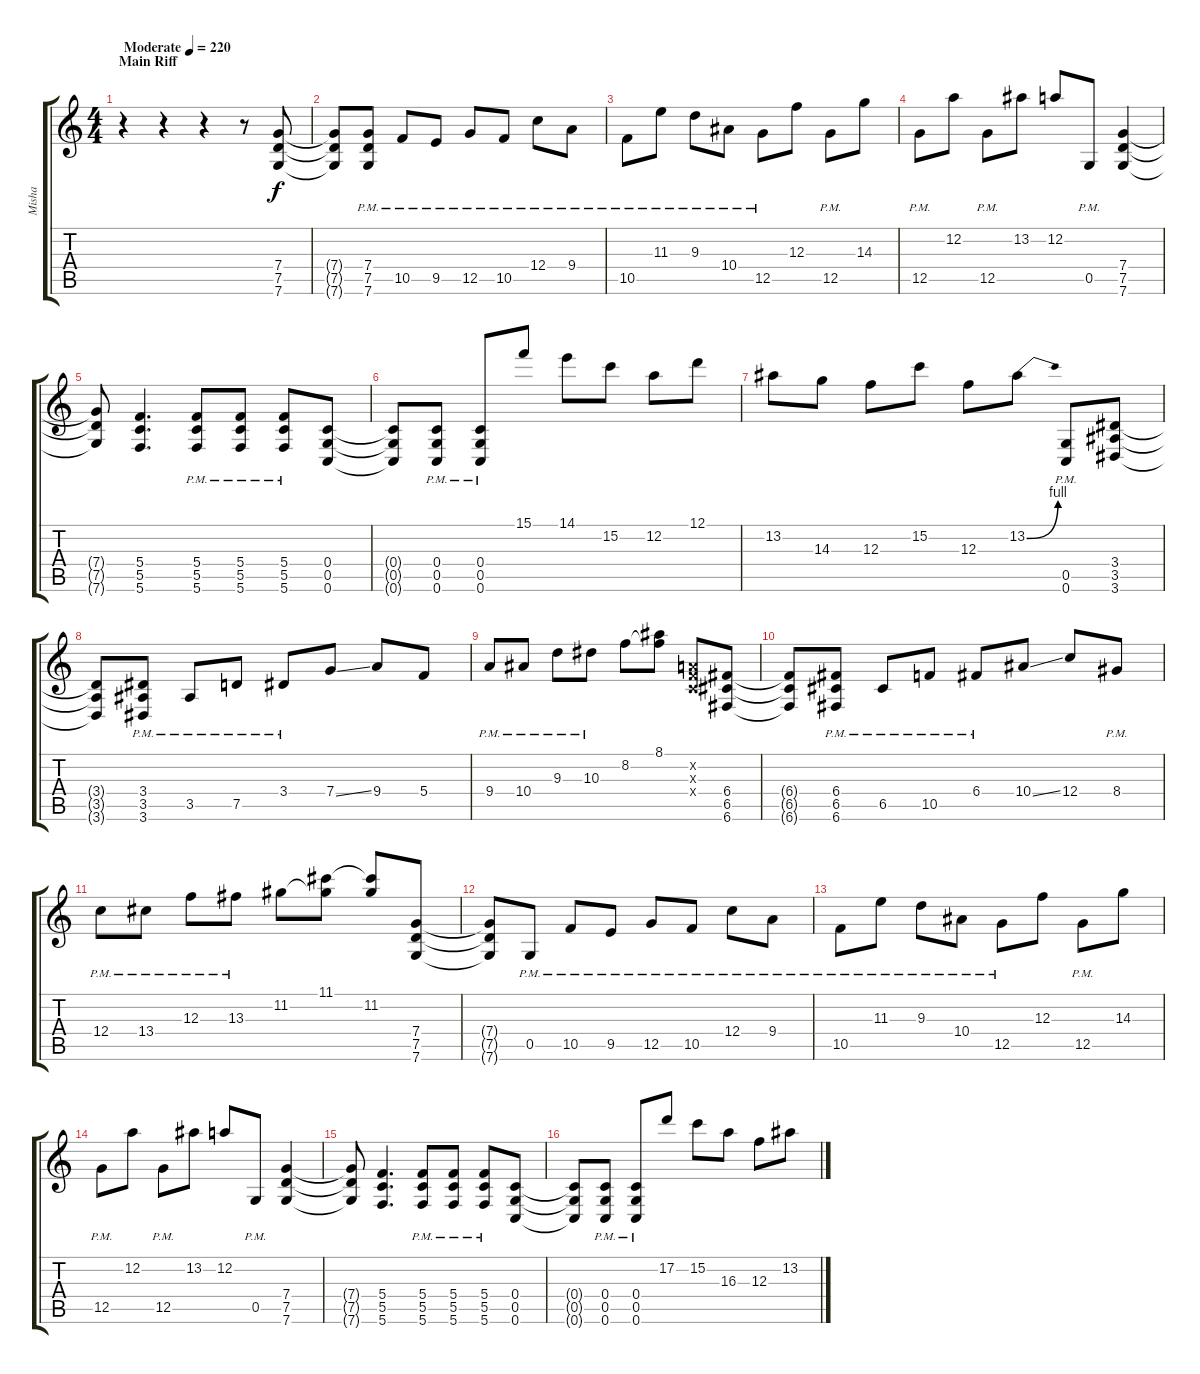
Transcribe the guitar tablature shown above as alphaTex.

\track ("Misha" "Misha") {instrument overdrivenguitar}
\staff {score tabs}
\tuning (D4 A3 F3 C3 G2 C2) {hide}
\ts (4 4)
\section ("" "Main Riff")
\tempo (220 "Moderate")
\clef g2
\ks c
r.4{dy f instrument overdrivenguitar} r.4 r.4 r.8 (7.4 7.5 7.6).8 |
(7.4{t} 7.5{t} 7.6{t}).8 (7.4{pm} 7.5 7.6{pm}).8 10.5{pm}.8 9.5{pm}.8 12.5{pm}.8 10.5{pm}.8 12.4{pm}.8 9.4{pm}.8 |
10.5{pm}.8 11.3{pm}.8 9.3{pm}.8 10.4{pm}.8 12.5{pm}.8 12.3.8 12.5{pm}.8 14.3.8 |
12.5{pm}.8 12.2.8 12.5{pm}.8 13.2.8 12.2.8 0.5{pm}.8 (7.4 7.5 7.6).4 |
(7.4{t} 7.5{t} 7.6{t}).8 (5.4 5.5 5.6).4{d} (5.4{pm} 5.5{pm} 5.6{pm}).8 (5.4{pm} 5.5{pm} 5.6{pm}).8 (5.4{pm} 5.5{pm} 5.6{pm}).8 (0.4 0.5 0.6).8 |
(0.4{t} 0.5{t} 0.6{t}).8 (0.4{pm} 0.5{pm} 0.6{pm}).8 (0.4{pm} 0.5{pm} 0.6{pm}).8 15.1.8 14.1.8 15.2.8 12.2.8 12.1.8 |
13.2.8 14.3.8 12.3.8 15.2.8 12.3.8 13.2{be (bend 0 0 60 4)}.8 (0.5{pm} 0.6{pm}).8 (3.4 3.5 3.6).8 |
(3.4{t} 3.5{t} 3.6{t}).8 (3.4{pm} 3.5{pm} 3.6{pm}).8 3.5{pm}.8 7.5{pm}.8 3.4{pm}.8 7.4{ss}.8 9.4.8 5.4.8 |
9.4{pm}.8 10.4{pm}.8 9.3{pm}.8 10.3{pm}.8 8.2.8 (8.1 8.2{t}).8 (0.2{x} 0.3{x} 0.4{x}).8 (6.4 6.5 6.6).8 |
(6.4{t} 6.5{t} 6.6{t}).8 (6.4{pm} 6.5{pm} 6.6{pm}).8 6.5{pm}.8 10.5{pm}.8 6.4{pm}.8 10.4{ss}.8 12.4.8 8.4{pm}.8 |
12.4{pm}.8 13.4{pm}.8 12.3{pm}.8 13.3{pm}.8 11.2.8 (11.1 11.2{t}).8 (11.1{t} 11.2).8 (7.4 7.5 7.6).8 |
(7.4{t} 7.5{t} 7.6{t}).8 0.5{pm}.8 10.5{pm}.8 9.5{pm}.8 12.5{pm}.8 10.5{pm}.8 12.4{pm}.8 9.4{pm}.8 |
10.5{pm}.8 11.3{pm}.8 9.3{pm}.8 10.4{pm}.8 12.5{pm}.8 12.3.8 12.5{pm}.8 14.3.8 |
12.5{pm}.8 12.2.8 12.5{pm}.8 13.2.8 12.2.8 0.5{pm}.8 (7.4 7.5 7.6).4 |
(7.4{t} 7.5{t} 7.6{t}).8 (5.4 5.5 5.6).4{d} (5.4{pm} 5.5{pm} 5.6{pm}).8 (5.4{pm} 5.5{pm} 5.6{pm}).8 (5.4{pm} 5.5{pm} 5.6{pm}).8 (0.4 0.5 0.6).8 |
(0.4{t} 0.5{t} 0.6{t}).8 (0.4{pm} 0.5{pm} 0.6{pm}).8 (0.4{pm} 0.5{pm} 0.6{pm}).8 17.2.8 15.2.8 16.3.8 12.3.8 13.2.8
